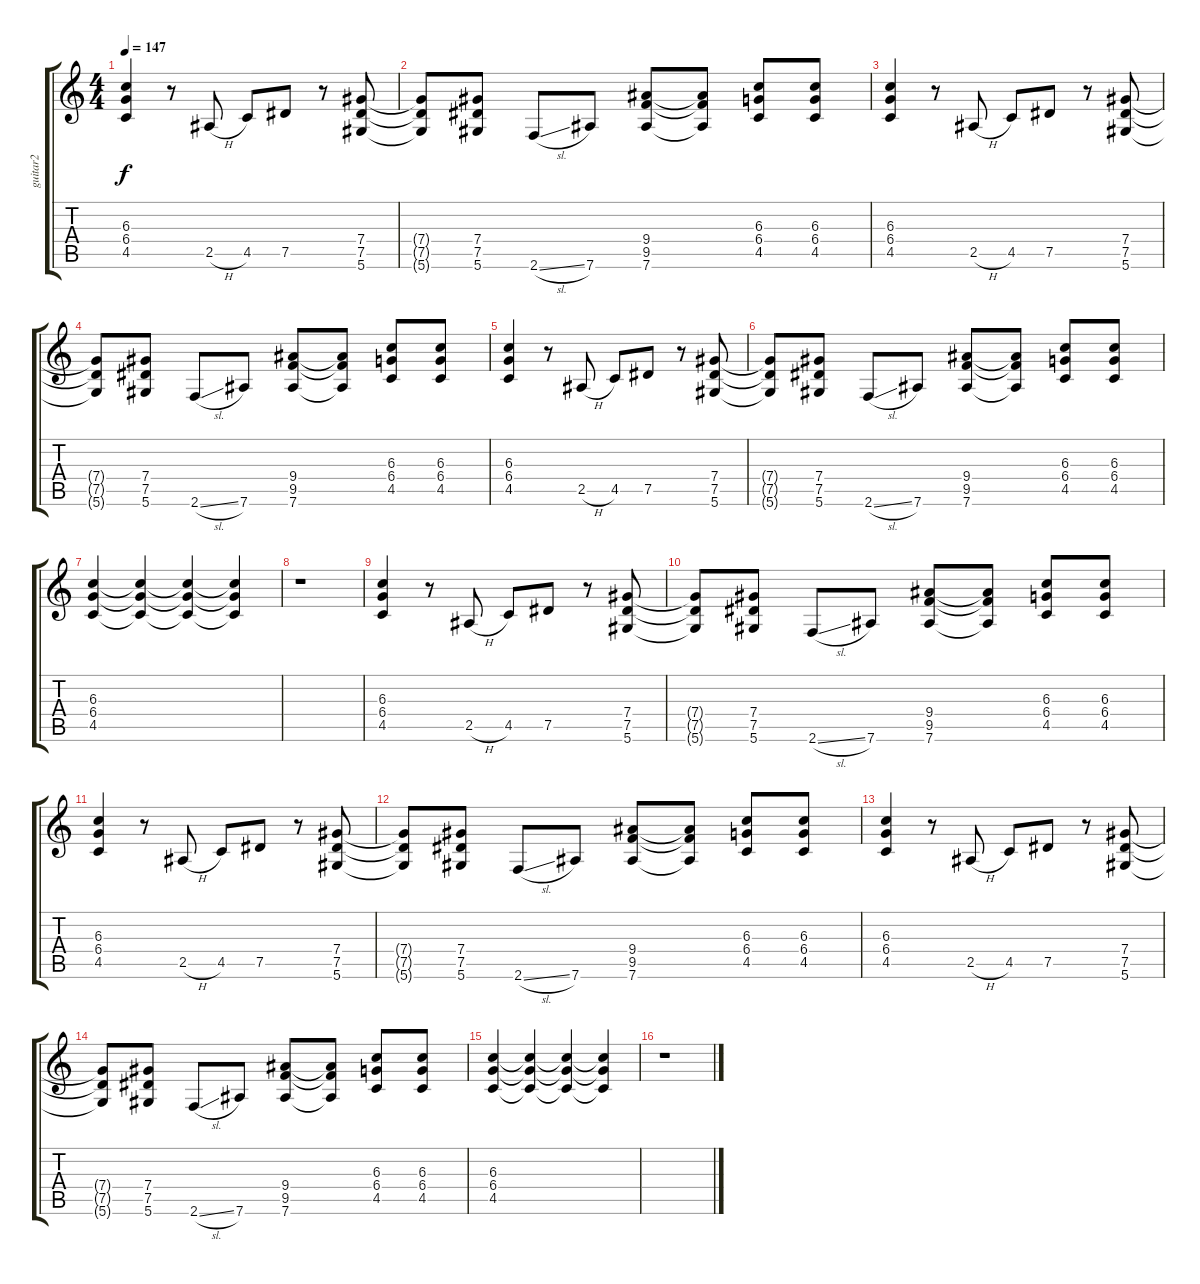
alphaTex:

\track ("guitar2" "guitar2") {instrument distortionguitar}
\staff {score tabs}
\tuning (Eb4 Bb3 Gb3 Db3 Ab2 Eb2) {hide}
\ts (4 4)
\tempo 147
\clef g2
\ks c
(6.3 6.4 4.5).4{dy f} r.8 2.5{h}.8 4.5.8 7.5.8 r.8 (7.4 7.5 5.6).8 |
(7.4{t} 7.5{t} 5.6{t}).8 (7.4 7.5 5.6).8 2.6{sl}.8 7.6.8 (9.4 9.5 7.6).8 (9.4{t} 9.5{t} 7.6{t}).8 (6.3 6.4 4.5).8 (6.3 6.4 4.5).8 |
(6.3 6.4 4.5).4 r.8 2.5{h}.8 4.5.8 7.5.8 r.8 (7.4 7.5 5.6).8 |
(7.4{t} 7.5{t} 5.6{t}).8 (7.4 7.5 5.6).8 2.6{sl}.8 7.6.8 (9.4 9.5 7.6).8 (9.4{t} 9.5{t} 7.6{t}).8 (6.3 6.4 4.5).8 (6.3 6.4 4.5).8 |
(6.3 6.4 4.5).4 r.8 2.5{h}.8 4.5.8 7.5.8 r.8 (7.4 7.5 5.6).8 |
(7.4{t} 7.5{t} 5.6{t}).8 (7.4 7.5 5.6).8 2.6{sl}.8 7.6.8 (9.4 9.5 7.6).8 (9.4{t} 9.5{t} 7.6{t}).8 (6.3 6.4 4.5).8 (6.3 6.4 4.5).8 |
(6.3 6.4 4.5).4 (6.3{t} 6.4{t} 4.5{t}).4 (6.3{t} 6.4{t} 4.5{t}).4 (6.3{t} 6.4{t} 4.5{t}).4 |
r.1 |
(6.3 6.4 4.5).4 r.8 2.5{h}.8 4.5.8 7.5.8 r.8 (7.4 7.5 5.6).8 |
(7.4{t} 7.5{t} 5.6{t}).8 (7.4 7.5 5.6).8 2.6{sl}.8 7.6.8 (9.4 9.5 7.6).8 (9.4{t} 9.5{t} 7.6{t}).8 (6.3 6.4 4.5).8 (6.3 6.4 4.5).8 |
(6.3 6.4 4.5).4 r.8 2.5{h}.8 4.5.8 7.5.8 r.8 (7.4 7.5 5.6).8 |
(7.4{t} 7.5{t} 5.6{t}).8 (7.4 7.5 5.6).8 2.6{sl}.8 7.6.8 (9.4 9.5 7.6).8 (9.4{t} 9.5{t} 7.6{t}).8 (6.3 6.4 4.5).8 (6.3 6.4 4.5).8 |
(6.3 6.4 4.5).4 r.8 2.5{h}.8 4.5.8 7.5.8 r.8 (7.4 7.5 5.6).8 |
(7.4{t} 7.5{t} 5.6{t}).8 (7.4 7.5 5.6).8 2.6{sl}.8 7.6.8 (9.4 9.5 7.6).8 (9.4{t} 9.5{t} 7.6{t}).8 (6.3 6.4 4.5).8 (6.3 6.4 4.5).8 |
(6.3 6.4 4.5).4 (6.3{t} 6.4{t} 4.5{t}).4 (6.3{t} 6.4{t} 4.5{t}).4 (6.3{t} 6.4{t} 4.5{t}).4 |
r.1
